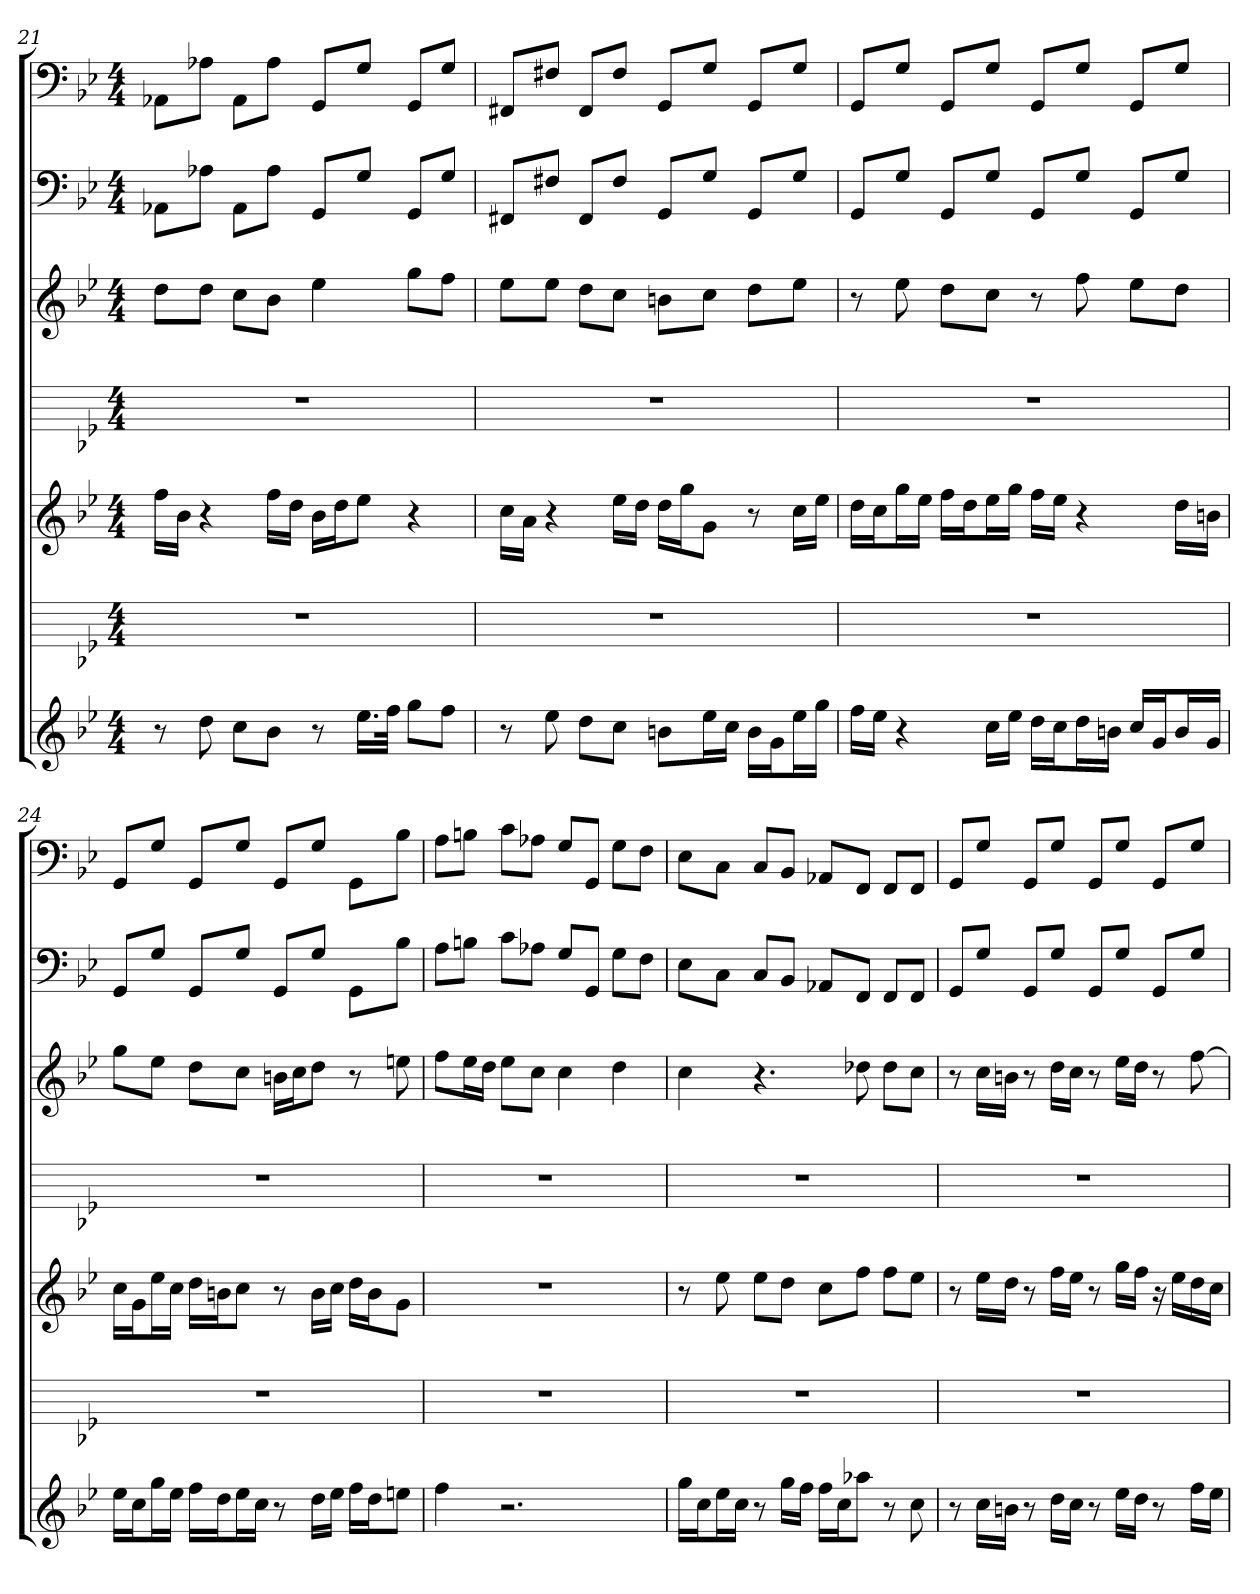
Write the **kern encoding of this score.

**kern	**kern	**kern	**kern	**kern	**kern	**kern
*part7	*part6	*part5	*part4	*part3	*part2	*part1
*staff7	*staff6	*staff5	*staff4	*staff3	*staff2	*staff1
*k[b-e-]	*k[b-e-]	*k[b-e-]	*k[b-e-]	*k[b-e-]	*k[b-e-]	*k[b-e-]
*g:	*g:	*g:	*g:	*g:	*g:	*g:
*M4/4	*M4/4	*M4/4	*M4/4	*M4/4	*M4/4	*M4/4
=21	=21	=21	=21	=21	=21	=21
8r	1r	16ffLL	1r	8ddL	8AA-XL	8AA-XL
.	.	16b-JJ	.	.	.	.
8dd	.	4r	.	8ddJ	8A-XJ	8A-XJ
8ccL	.	.	.	8ccL	8AA-L	8AA-L
8b-J	.	16ffLL	.	8b-J	8A-J	8A-J
.	.	16ddJJ	.	.	.	.
8r	.	16b-LL	.	4ee-	8GGL	8GGL
.	.	16ddJ	.	.	.	.
16.ee-LL	.	8ee-J	.	.	8GJ	8GJ
32ffJJk	.	.	.	.	.	.
8ggL	.	4r	.	8ggL	8GGL	8GGL
8ffJ	.	.	.	8ffJ	8GJ	8GJ
=22	=22	=22	=22	=22	=22	=22
8r	1r	16ccLL	1r	8ee-L	8FF#XL	8FF#XL
.	.	16aJJ	.	.	.	.
8ee-	.	4r	.	8ee-J	8F#XJ	8F#XJ
8ddL	.	.	.	8ddL	8FF#L	8FF#L
8ccJ	.	16ee-LL	.	8ccJ	8F#J	8F#J
.	.	16ddJJ	.	.	.	.
8bnL	.	16ddLL	.	8bnL	8GGL	8GGL
.	.	16ggJ	.	.	.	.
16ee-L	.	8gJ	.	8ccJ	8GJ	8GJ
16ccJJ	.	.	.	.	.	.
16bLL	.	8r	.	8ddL	8GGL	8GGL
16gJ	.	.	.	.	.	.
16ee-L	.	16ccLL	.	8ee-J	8GJ	8GJ
16ggJJ	.	16ee-JJ	.	.	.	.
=23	=23	=23	=23	=23	=23	=23
16ffLL	1r	16ddLL	1r	8r	8GGL	8GGL
16ee-JJ	.	16ccJ	.	.	.	.
4r	.	16ggL	.	8ee-	8GJ	8GJ
.	.	16ee-JJ	.	.	.	.
.	.	16ffLL	.	8ddL	8GGL	8GGL
.	.	16ddJ	.	.	.	.
16ccLL	.	16ee-L	.	8ccJ	8GJ	8GJ
16ee-JJ	.	16ggJJ	.	.	.	.
16ddLL	.	16ffLL	.	8r	8GGL	8GGL
16ccJ	.	16ee-JJ	.	.	.	.
16ddL	.	4r	.	8ff	8GJ	8GJ
16bnJJ	.	.	.	.	.	.
16ccLL	.	.	.	8ee-L	8GGL	8GGL
16gJ	.	.	.	.	.	.
16bL	.	16ddLL	.	8ddJ	8GJ	8GJ
16gJJ	.	16bnJJ	.	.	.	.
=24	=24	=24	=24	=24	=24	=24
16ee-LL	1r	16ccLL	1r	8ggL	8GGL	8GGL
16ccJ	.	16gJ	.	.	.	.
16ggL	.	16ee-L	.	8ee-J	8GJ	8GJ
16ee-JJ	.	16ccJJ	.	.	.	.
16ffLL	.	16ddLL	.	8ddL	8GGL	8GGL
16ddJ	.	16bnJ	.	.	.	.
16ee-L	.	8ccJ	.	8ccJ	8GJ	8GJ
16ccJJ	.	.	.	.	.	.
8r	.	8r	.	16bnLL	8GGL	8GGL
.	.	.	.	16ccJ	.	.
16ddLL	.	16bLL	.	8ddJ	8GJ	8GJ
16ee-JJ	.	16ccJJ	.	.	.	.
16ffLL	.	16ddLL	.	8r	8GGL	8GGL
16ddJ	.	16bJ	.	.	.	.
8eenJ	.	8gJ	.	8een	8B-J	8B-J
=25	=25	=25	=25	=25	=25	=25
4ff	1r	1r	1r	8ffL	8AL	8AL
.	.	.	.	16ee-L	8BnJ	8BnJ
.	.	.	.	16ddJJ	.	.
2.r	.	.	.	8ee-L	8cL	8cL
.	.	.	.	8ccJ	8A-XJ	8A-XJ
.	.	.	.	4cc	8GL	8GL
.	.	.	.	.	8GGJ	8GGJ
.	.	.	.	4dd	8GL	8GL
.	.	.	.	.	8FJ	8FJ
=26	=26	=26	=26	=26	=26	=26
16ggLL	1r	8r	1r	4cc	8E-L	8E-L
16ccJ	.	.	.	.	.	.
16ee-L	.	8ee-	.	.	8CJ	8CJ
16ccJJ	.	.	.	.	.	.
8r	.	8ee-L	.	4.r	8CL	8CL
16ggLL	.	8ddJ	.	.	8BB-J	8BB-J
16ffJJ	.	.	.	.	.	.
16ffLL	.	8ccL	.	.	8AA-XL	8AA-XL
16ccJ	.	.	.	.	.	.
8aa-XJ	.	8ffJ	.	8dd-X	8FFJ	8FFJ
8r	.	8ffL	.	8dd-L	8FFL	8FFL
8cc	.	8ee-J	.	8ccJ	8FFJ	8FFJ
=27	=27	=27	=27	=27	=27	=27
8r	1r	8r	1r	8r	8GGL	8GGL
16ccLL	.	16ee-LL	.	16ccLL	8GJ	8GJ
16bnJJ	.	16ddJJ	.	16bnJJ	.	.
8r	.	8r	.	8r	8GGL	8GGL
16ddLL	.	16ffLL	.	16ddLL	8GJ	8GJ
16ccJJ	.	16ee-JJ	.	16ccJJ	.	.
8r	.	8r	.	8r	8GGL	8GGL
16ee-LL	.	16ggLL	.	16ee-LL	8GJ	8GJ
16ddJJ	.	16ffJJ	.	16ddJJ	.	.
8r	.	16r	.	8r	8GGL	8GGL
.	.	16ee-LL	.	.	.	.
16ffLL	.	16dd	.	[8ff	8GJ	8GJ
16ee-JJ	.	16ccJJ	.	.	.	.
=	=	=	=	=	=	=
*-	*-	*-	*-	*-	*-	*-
